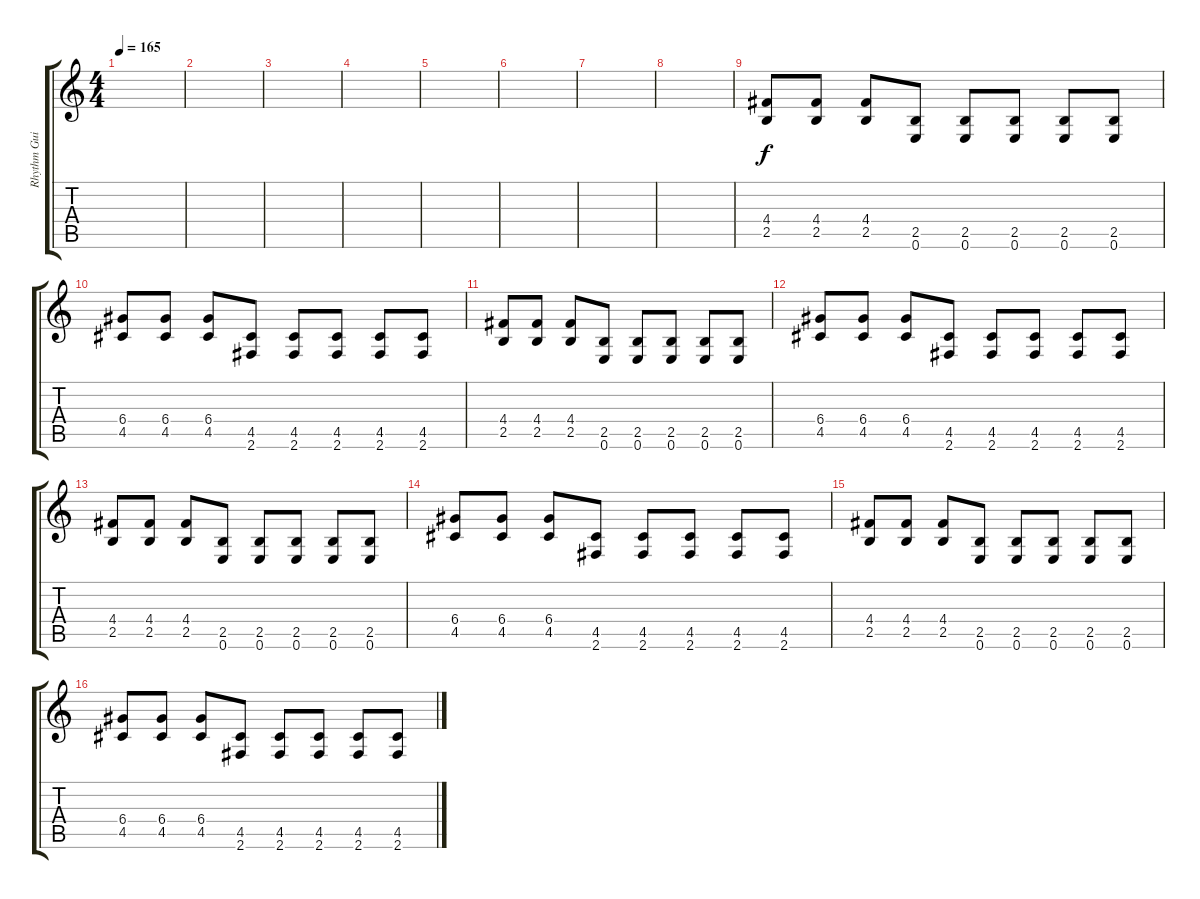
\track ("Rhythm Guitar" "Rhythm Gui") {instrument distortionguitar}
\staff {score tabs}
\tuning (E4 B3 G3 D3 A2 E2) {hide}
\ts (4 4)
\tempo 165
\clef g2
\ks c
|
|
|
|
|
|
|
|
(4.4 2.5).8 (4.4 2.5).8 (4.4 2.5).8 (2.5 0.6).8 (2.5 0.6).8 (2.5 0.6).8 (2.5 0.6).8 (2.5 0.6).8 |
(6.4 4.5).8 (6.4 4.5).8 (6.4 4.5).8 (4.5 2.6).8 (4.5 2.6).8 (4.5 2.6).8 (4.5 2.6).8 (4.5 2.6).8 |
(4.4 2.5).8 (4.4 2.5).8 (4.4 2.5).8 (2.5 0.6).8 (2.5 0.6).8 (2.5 0.6).8 (2.5 0.6).8 (2.5 0.6).8 |
(6.4 4.5).8 (6.4 4.5).8 (6.4 4.5).8 (4.5 2.6).8 (4.5 2.6).8 (4.5 2.6).8 (4.5 2.6).8 (4.5 2.6).8 |
(4.4 2.5).8 (4.4 2.5).8 (4.4 2.5).8 (2.5 0.6).8 (2.5 0.6).8 (2.5 0.6).8 (2.5 0.6).8 (2.5 0.6).8 |
(6.4 4.5).8 (6.4 4.5).8 (6.4 4.5).8 (4.5 2.6).8 (4.5 2.6).8 (4.5 2.6).8 (4.5 2.6).8 (4.5 2.6).8 |
(4.4 2.5).8 (4.4 2.5).8 (4.4 2.5).8 (2.5 0.6).8 (2.5 0.6).8 (2.5 0.6).8 (2.5 0.6).8 (2.5 0.6).8 |
(6.4 4.5).8 (6.4 4.5).8 (6.4 4.5).8 (4.5 2.6).8 (4.5 2.6).8 (4.5 2.6).8 (4.5 2.6).8 (4.5 2.6).8
